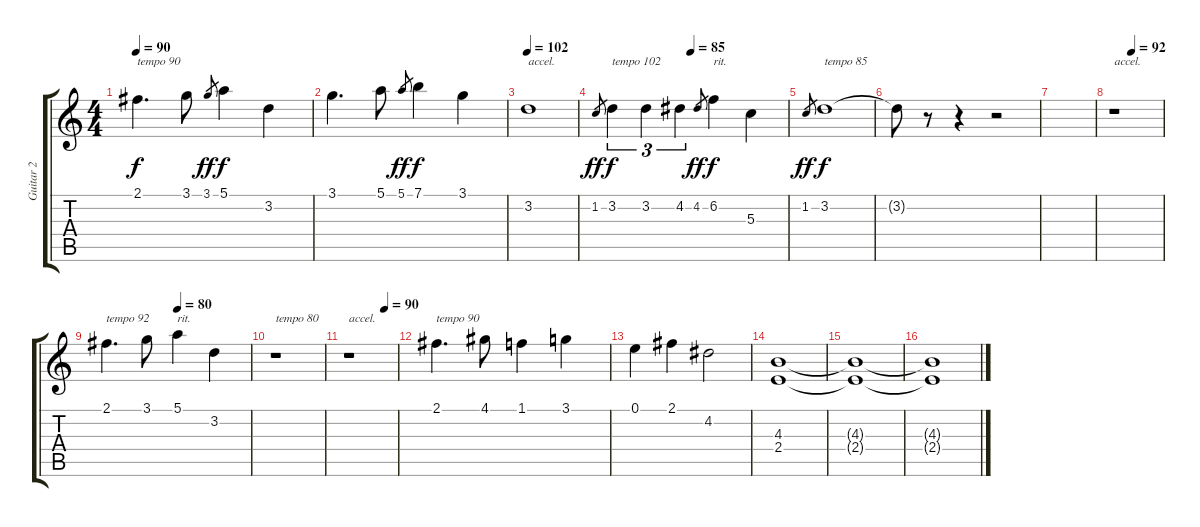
\track ("Guitar 2" "Guitar 2") {instrument distortionguitar}
\staff {score tabs}
\tuning (E4 B3 G3 D3 A2 E2) {hide}
\ts (4 4)
\tempo 90
\clef g2
\ks c
2.1.4{d txt "tempo 90" dy f} 3.1.8 3.1.8{gr dy ff} 5.1.4{dy f} 3.2.4 |
3.1.4{d} 5.1.8 5.1.8{gr dy ff} 7.1.4{dy f} 3.1.4 |
\tempo 102
3.2.1{txt "accel."} |
\tempo (85 0.5)
1.2.8{gr dy ff} 3.2.4{tu (3 2) txt "tempo 102" dy f} 3.2.4{tu (3 2)} 4.2.4{tu (3 2)} 4.2.8{gr dy ff} 6.2.4{txt "rit." dy f} 5.3.4 |
1.2.8{gr dy ff} 3.2.1{txt "tempo 85" dy f} |
3.2{t}.8 r.8 r.4 r.2 |
|
\tempo (92 0.375)
r.1{txt "accel."} |
\tempo (80 0.5)
2.1.4{d txt "tempo 92"} 3.1.8 5.1.4{txt "rit."} 3.2.4 |
r.1{txt "tempo 80"} |
\tempo (90 0.75)
r.1{txt "accel."} |
2.1.4{d txt "tempo 90"} 4.1.8 1.1.4 3.1.4 |
0.1.4 2.1.4 4.2.2 |
(4.3 2.4).1 |
(4.3{t} 2.4{t}).1 |
(4.3{t} 2.4{t}).1
